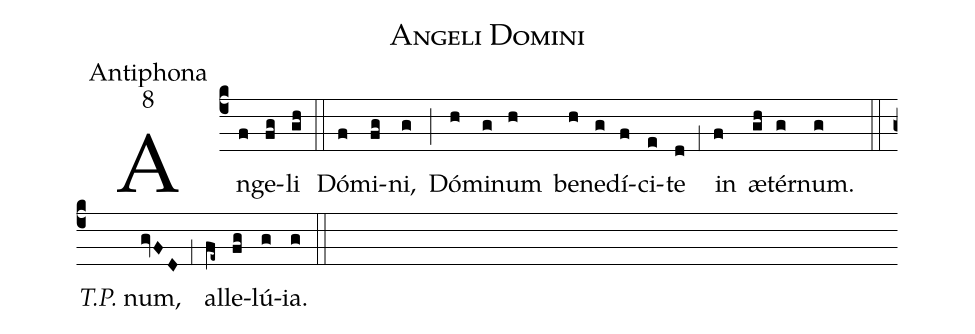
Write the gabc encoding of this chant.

name:Angeli Domini;
office-part:Antiphona;
mode:8;
%%
(c4) An(f)ge(fg)li(gh) (::)
Dó(f)mi(fg)ni,(g) (;) Dó(h)mi(g)num(h) be(h)ne(g)dí(f)ci(e)te(d) (,1) in(f) æ(gh)tér(g)num.(g) (::) <i>T.P.</i> num,(gvFD) (,1) al(fe~)le(fg)lú(g)ia.(g) (::)
